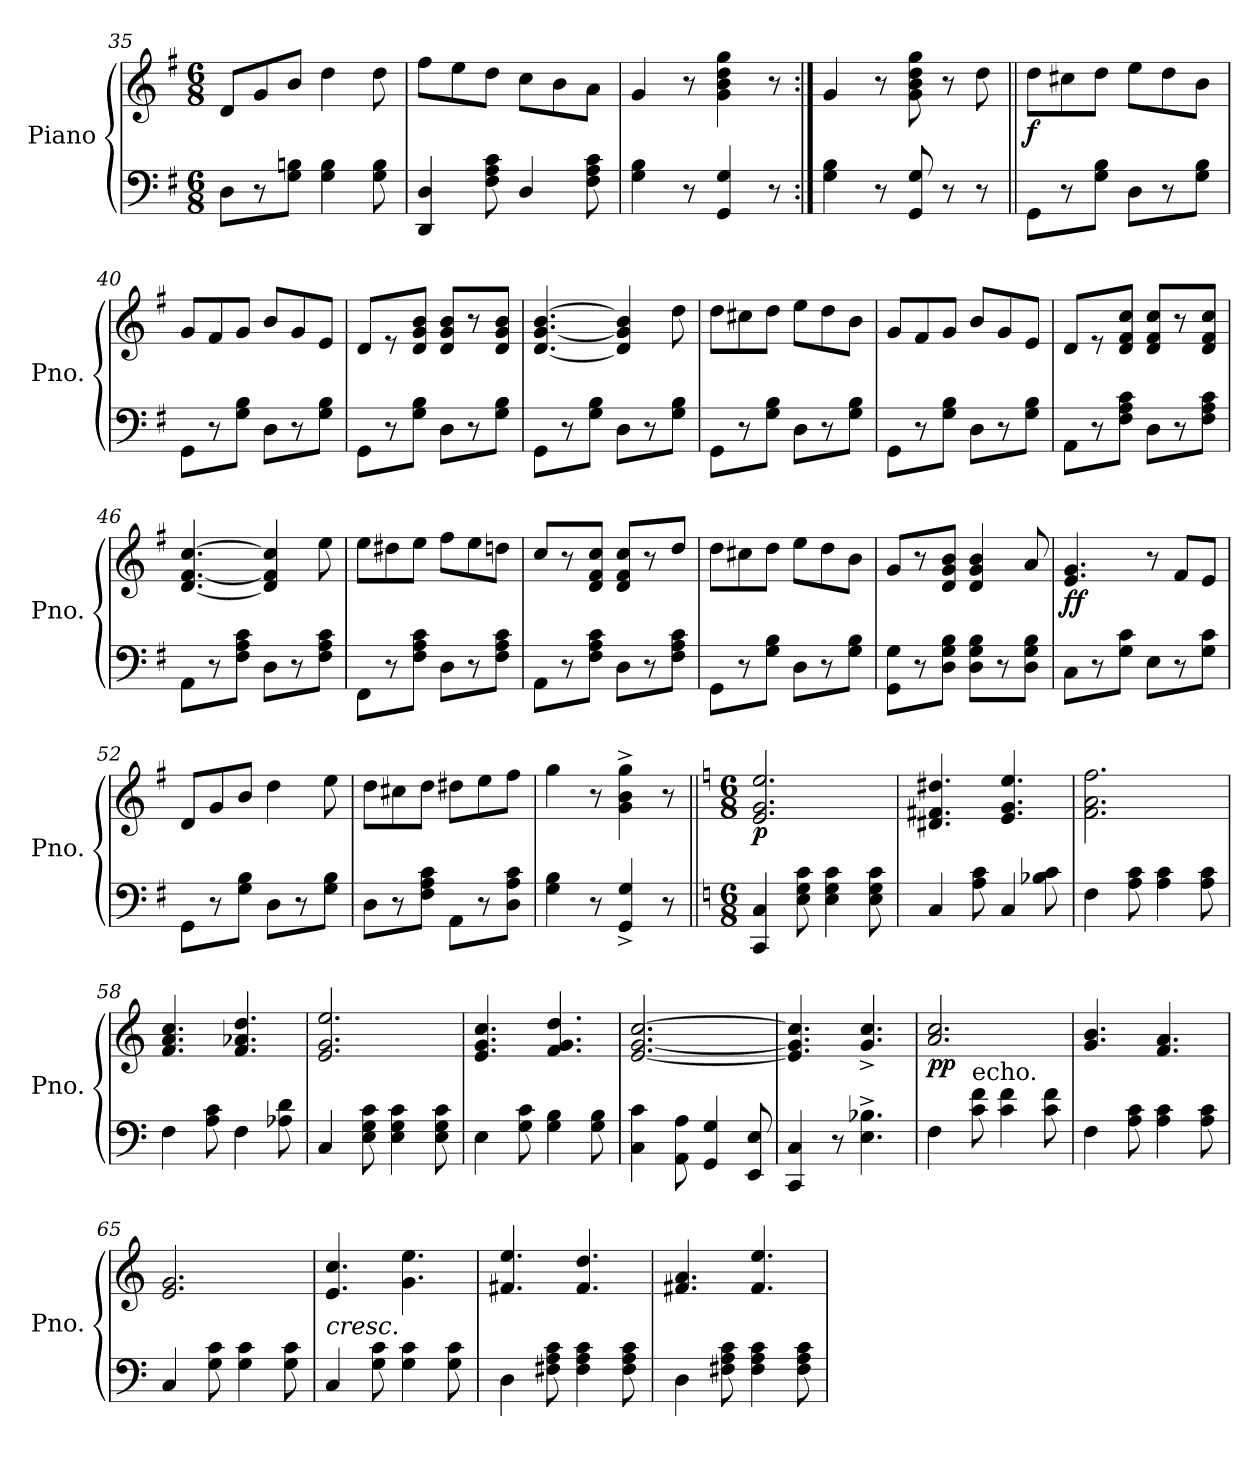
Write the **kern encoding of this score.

**kern	**kern	**dynam
*part1	*part1	*part1
*staff2	*staff1	*staff1/2
*I"Piano	*	*
*I'Pno.	*	*
*clefF4	*clefG2	*
*k[f#]	*k[f#]	*
*M6/8	*M6/8	*
=35	=35	=35
8D\L	8d/L	.
8r	8g/	.
8G\ 8Bn\J	8b/J	.
4G\ 4B\	4dd\	.
8G\ 8B\	8dd\	.
=36	=36	=36
4DD/ 4D/	8ff#\L	.
.	8ee\	.
8F#\ 8A\ 8c\	8dd\J	.
4D/	8cc\L	.
.	8b\	.
8F#\ 8A\ 8c\	8a\J	.
=37	=37	=37
4G\ 4B\	4g/	.
8r	8r	.
4GG/ 4G/	4g\ 4b\ 4dd\ 4gg\	.
8r	8r	.
=38:|!	=38:|!	=38:|!
4G\ 4B\	4g/	.
8r	8r	.
8GG/ 8G/	8g\ 8b\ 8dd\ 8gg\	.
8r	8r	.
8r	8dd\	.
!!LO:LB:g=z
=39||	=39||	=39||
!	!	!LO:DY:b
8GG\L	8dd\L	f
8r	8cc#X\	.
8G\ 8B\J	8dd\J	.
8D\L	8ee\L	.
8r	8dd\	.
8G\ 8B\J	8b\J	.
=40	=40	=40
8GG\L	8g/L	.
8r	8f#/	.
8G\ 8B\J	8g/J	.
8D\L	8b/L	.
8r	8g/	.
8G\ 8B\J	8e/J	.
=41	=41	=41
8GG\L	8d/L	.
8r	8r	.
8G\ 8B\J	8d/ 8g/ 8b/J	.
8D\L	8d/ 8g/ 8b/L	.
8r	8r	.
8G\ 8B\J	8d/ 8g/ 8b/J	.
=42	=42	=42
8GG\L	[4.d/ [4.g/ [4.b/	.
8r	.	.
8G\ 8B\J	.	.
8D\L	4d/] 4g/] 4b/]	.
8r	.	.
8G\ 8B\J	8dd\	.
=43	=43	=43
8GG\L	8dd\L	.
8r	8cc#X\	.
8G\ 8B\J	8dd\J	.
8D\L	8ee\L	.
8r	8dd\	.
8G\ 8B\J	8b\J	.
!!LO:LB:g=z
=44	=44	=44
8GG\L	8g/L	.
8r	8f#/	.
8G\ 8B\J	8g/J	.
8D\L	8b/L	.
8r	8g/	.
8G\ 8B\J	8e/J	.
=45	=45	=45
8AA\L	8d/L	.
8r	8r	.
8F#\ 8A\ 8c\J	8d/ 8f#/ 8cc/J	.
8D\L	8d/ 8f#/ 8cc/L	.
8r	8r	.
8F#\ 8A\ 8c\J	8d/ 8f#/ 8cc/J	.
=46	=46	=46
8AA\L	[4.d/ [4.f#/ [4.cc/	.
8r	.	.
8F#\ 8A\ 8c\J	.	.
8D\L	4d/] 4f#/] 4cc/]	.
8r	.	.
8F#\ 8A\ 8c\J	8ee\	.
=47	=47	=47
8FF#\L	8ee\L	.
8r	8dd#X\	.
8F#\ 8A\ 8c\J	8ee\J	.
8D\L	8ff#\L	.
8r	8ee\	.
8F#\ 8A\ 8c\J	8ddn\J	.
=48	=48	=48
8AA\L	8cc/L	.
8r	8r	.
8F#\ 8A\ 8c\J	8d/ 8f#/ 8cc/J	.
8D\L	8d/ 8f#/ 8cc/L	.
8r	8r	.
8F#\ 8A\ 8c\J	8dd/J	.
!!LO:LB:g=z
=49	=49	=49
8GG\L	8dd\L	.
8r	8cc#X\	.
8G\ 8B\J	8dd\J	.
8D\L	8ee\L	.
8r	8dd\	.
8G\ 8B\J	8b\J	.
=50	=50	=50
8GG\ 8G\L	8g/L	.
8r	8r	.
8D\ 8G\ 8B\J	8d/ 8g/ 8b/J	.
8D\ 8G\ 8B\L	4d/ 4g/ 4b/	.
8r	.	.
8D\ 8G\ 8B\J	8a/	.
=51	=51	=51
!	!	!LO:DY:b
8C\L	4.e/ 4.g/	ff
8r	.	.
8G\ 8c\J	.	.
8E\L	8r	.
8r	8f#/L	.
8G\ 8c\J	8e/J	.
=52	=52	=52
8GG\L	8d/L	.
8r	8g/	.
8G\ 8B\J	8b/J	.
8D\L	4dd\	.
8r	.	.
8G\ 8B\J	8ee\	.
=53	=53	=53
8D\L	8dd\L	.
8r	8cc#X\	.
8F#\ 8A\ 8c\J	8dd\J	.
8AA\L	8dd#X\L	.
8r	8ee\	.
8D\ 8A\ 8c\J	8ff#\J	.
=54	=54	=54
4G\ 4B\	4gg\	.
8r	8r	.
4GG/^ 4G/^	4g\^ 4b\^ 4gg\^	.
8r	8r	.
!!LO:PB:g=z
=55||	=55||	=55||
*k[]	*k[]	*
*M6/8	*M6/8	*
!	!	!LO:DY:b
4CC/ 4C/	2.e/ 2.g/ 2.ee/	p
8E\ 8G\ 8c\	.	.
4E\ 4G\ 4c\	.	.
8E\ 8G\ 8c\	.	.
=56	=56	=56
4C/	4.d#X/ 4.f#X/ 4.dd#X/	.
8A\ 8c\	.	.
4C/	4.e/ 4.g/ 4.ee/	.
8B-X\ 8c\	.	.
=57	=57	=57
4F\	2.f\ 2.a\ 2.ff\	.
8A\ 8c\	.	.
4A\ 4c\	.	.
8A\ 8c\	.	.
=58	=58	=58
4F\	4.f/ 4.a/ 4.cc/	.
8A\ 8c\	.	.
4F\	4.f/ 4.a-X/ 4.dd/	.
8A-X\ 8d\	.	.
=59	=59	=59
4C/	2.e/ 2.g/ 2.ee/	.
8E\ 8G\ 8c\	.	.
4E\ 4G\ 4c\	.	.
8E\ 8G\ 8c\	.	.
=60	=60	=60
4E\	4.e/ 4.g/ 4.cc/	.
8G\ 8c\	.	.
4G\ 4B\	4.f/ 4.g/ 4.dd/	.
8G\ 8B\	.	.
!!LO:LB:g=z
=61	=61	=61
4C\ 4c\	[2.e/ [2.g/ [2.cc/	.
8AA\ 8A\	.	.
4GG/ 4G/	.	.
8EE/ 8E/	.	.
=62	=62	=62
4CC/ 4C/	4.e/] 4.g/] 4.cc/]	.
8r	.	.
4.E\^ 4.B-X\^	4.g/^ 4.cc/^	.
=63	=63	=63
!	!	!LO:DY:b
4F\	2.a/ 2.cc/	pp
!LO:TX:a:t=echo.	!	!
8c\ 8f\	.	.
4c\ 4f\	.	.
8c\ 8f\	.	.
=64	=64	=64
4F\	4.g/ 4.b/	.
8A\ 8c\	.	.
4A\ 4c\	4.f/ 4.a/	.
8A\ 8c\	.	.
=65	=65	=65
4C/	2.e/ 2.g/	.
8G\ 8c\	.	.
4G\ 4c\	.	.
8G\ 8c\	.	.
=66	=66	=66
!LO:TX:a:i:t=cresc.	!	!
4C/	4.e/ 4.cc/	.
8G\ 8c\	.	.
4G\ 4c\	4.g\ 4.ee\	.
8G\ 8c\	.	.
=67	=67	=67
4D\	4.f#X/ 4.ee/	.
8F#X\ 8A\ 8c\	.	.
4F#\ 4A\ 4c\	4.f#/ 4.dd/	.
8F#\ 8A\ 8c\	.	.
!!LO:LB:g=z
=68	=68	=68
4D\	4.f#X/ 4.a/	.
8F#X\ 8A\ 8c\	.	.
4F#\ 4A\ 4c\	4.f#/ 4.ee/	.
8F#\ 8A\ 8c\	.	.
=	=	=
*-	*-	*-
